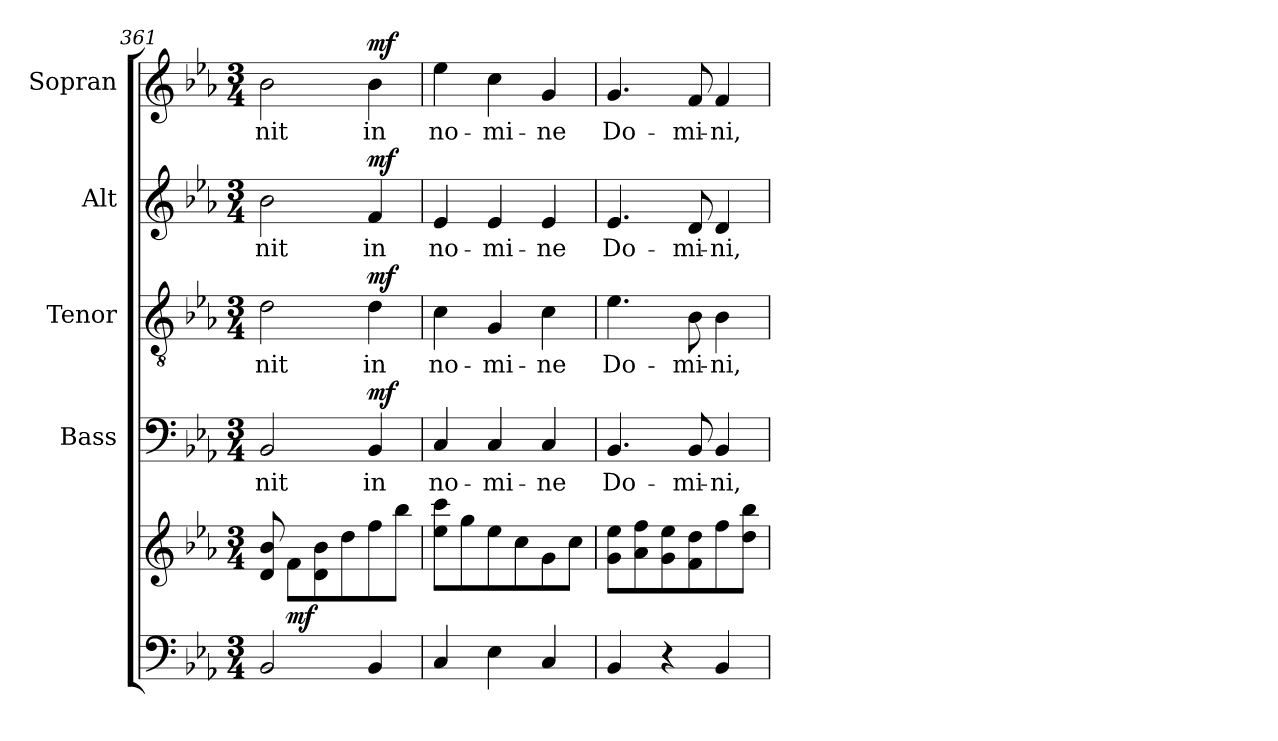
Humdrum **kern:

**kern	**kern	**dynam	**kern	**text	**dynam	**kern	**text	**dynam	**kern	**text	**dynam	**kern	**text	**dynam
*part5	*part5	*part5	*part4	*part4	*part4	*part3	*part3	*part3	*part2	*part2	*part2	*part1	*part1	*part1
*staff6	*staff5	*staff5/6	*staff4	*staff4	*staff4	*staff3	*staff3	*staff3	*staff2	*staff2	*staff2	*staff1	*staff1	*staff1
*	*	*	*I"Bass	*	*	*I"Tenor	*	*	*I"Alt	*	*	*I"Sopran	*	*
*	*	*	*I'B.	*	*	*I'T.	*	*	*I'A.	*	*	*I'S.	*	*
*clefF4	*clefG2	*	*clefF4	*	*	*clefGv2	*	*	*clefG2	*	*	*clefG2	*	*
*k[b-e-a-]	*k[b-e-a-]	*	*k[b-e-a-]	*	*	*k[b-e-a-]	*	*	*k[b-e-a-]	*	*	*k[b-e-a-]	*	*
*E-:	*E-:	*	*E-:	*	*	*E-:	*	*	*E-:	*	*	*E-:	*	*
*M3/4	*M3/4	*	*M3/4	*	*	*M3/4	*	*	*M3/4	*	*	*M3/4	*	*
=361	=361	=361	=361	=361	=361	=361	=361	=361	=361	=361	=361	=361	=361	=361
!	!	!	!	!LO:LY:b	!	!	!LO:LY:b	!	!	!LO:LY:b	!	!	!LO:LY:b	!
2BB-/	8d/ 8b-/	.	2BB-/	-nit	.	2d\	-nit	.	2b-\	-nit	.	2b-\	-nit	.
!	!	!LO:DY:b	!	!	!	!	!	!	!	!	!	!	!	!
.	8f\L	mf	.	.	.	.	.	.	.	.	.	.	.	.
.	8d\ 8b-\	.	.	.	.	.	.	.	.	.	.	.	.	.
.	8dd\	.	.	.	.	.	.	.	.	.	.	.	.	.
!	!	!	!	!LO:LY:b	!LO:DY:a	!	!LO:LY:b	!LO:DY:a	!	!LO:LY:b	!LO:DY:a	!	!LO:LY:b	!LO:DY:a
4BB-/	8ff\	.	4BB-/	in	mf	4d\	in	mf	4f/	in	mf	4b-\	in	mf
.	8bb-\J	.	.	.	.	.	.	.	.	.	.	.	.	.
!!LO:PB:g=z
=362	=362	=362	=362	=362	=362	=362	=362	=362	=362	=362	=362	=362	=362	=362
!	!	!	!	!LO:LY:b	!	!	!LO:LY:b	!	!	!LO:LY:b	!	!	!LO:LY:b	!
4C/	8ee-\ 8ccc\L	.	4C/	no-	.	4c\	no-	.	4e-/	no-	.	4ee-\	no-	.
.	8gg\	.	.	.	.	.	.	.	.	.	.	.	.	.
!	!	!	!	!LO:LY:b	!	!	!LO:LY:b	!	!	!LO:LY:b	!	!	!LO:LY:b	!
4E-\	8ee-\	.	4C/	-mi-	.	4G/	-mi-	.	4e-/	-mi-	.	4cc\	-mi-	.
.	8cc\	.	.	.	.	.	.	.	.	.	.	.	.	.
!	!	!	!	!LO:LY:b	!	!	!LO:LY:b	!	!	!LO:LY:b	!	!	!LO:LY:b	!
4C/	8g\	.	4C/	-ne	.	4c\	-ne	.	4e-/	-ne	.	4g/	-ne	.
.	8cc\J	.	.	.	.	.	.	.	.	.	.	.	.	.
=363	=363	=363	=363	=363	=363	=363	=363	=363	=363	=363	=363	=363	=363	=363
!	!	!	!	!LO:LY:b	!	!	!LO:LY:b	!	!	!LO:LY:b	!	!	!LO:LY:b	!
4BB-/	8g\ 8ee-\L	.	4.BB-/	Do-	.	4.e-\	Do-	.	4.e-/	Do-	.	4.g/	Do-	.
.	8a-\ 8ff\	.	.	.	.	.	.	.	.	.	.	.	.	.
4r	8g\ 8ee-\	.	.	.	.	.	.	.	.	.	.	.	.	.
!	!	!	!	!LO:LY:b	!	!	!LO:LY:b	!	!	!LO:LY:b	!	!	!LO:LY:b	!
.	8f\ 8dd\	.	8BB-/	-mi-	.	8B-\	-mi-	.	8d/	-mi-	.	8f/	-mi-	.
!	!	!	!	!LO:LY:b	!	!	!LO:LY:b	!	!	!LO:LY:b	!	!	!LO:LY:b	!
4BB-/	8ff\	.	4BB-/	-ni,	.	4B-\	-ni,	.	4d/	-ni,	.	4f/	-ni,	.
.	8dd\ 8bb-\J	.	.	.	.	.	.	.	.	.	.	.	.	.
=	=	=	=	=	=	=	=	=	=	=	=	=	=	=
*-	*-	*-	*-	*-	*-	*-	*-	*-	*-	*-	*-	*-	*-	*-
